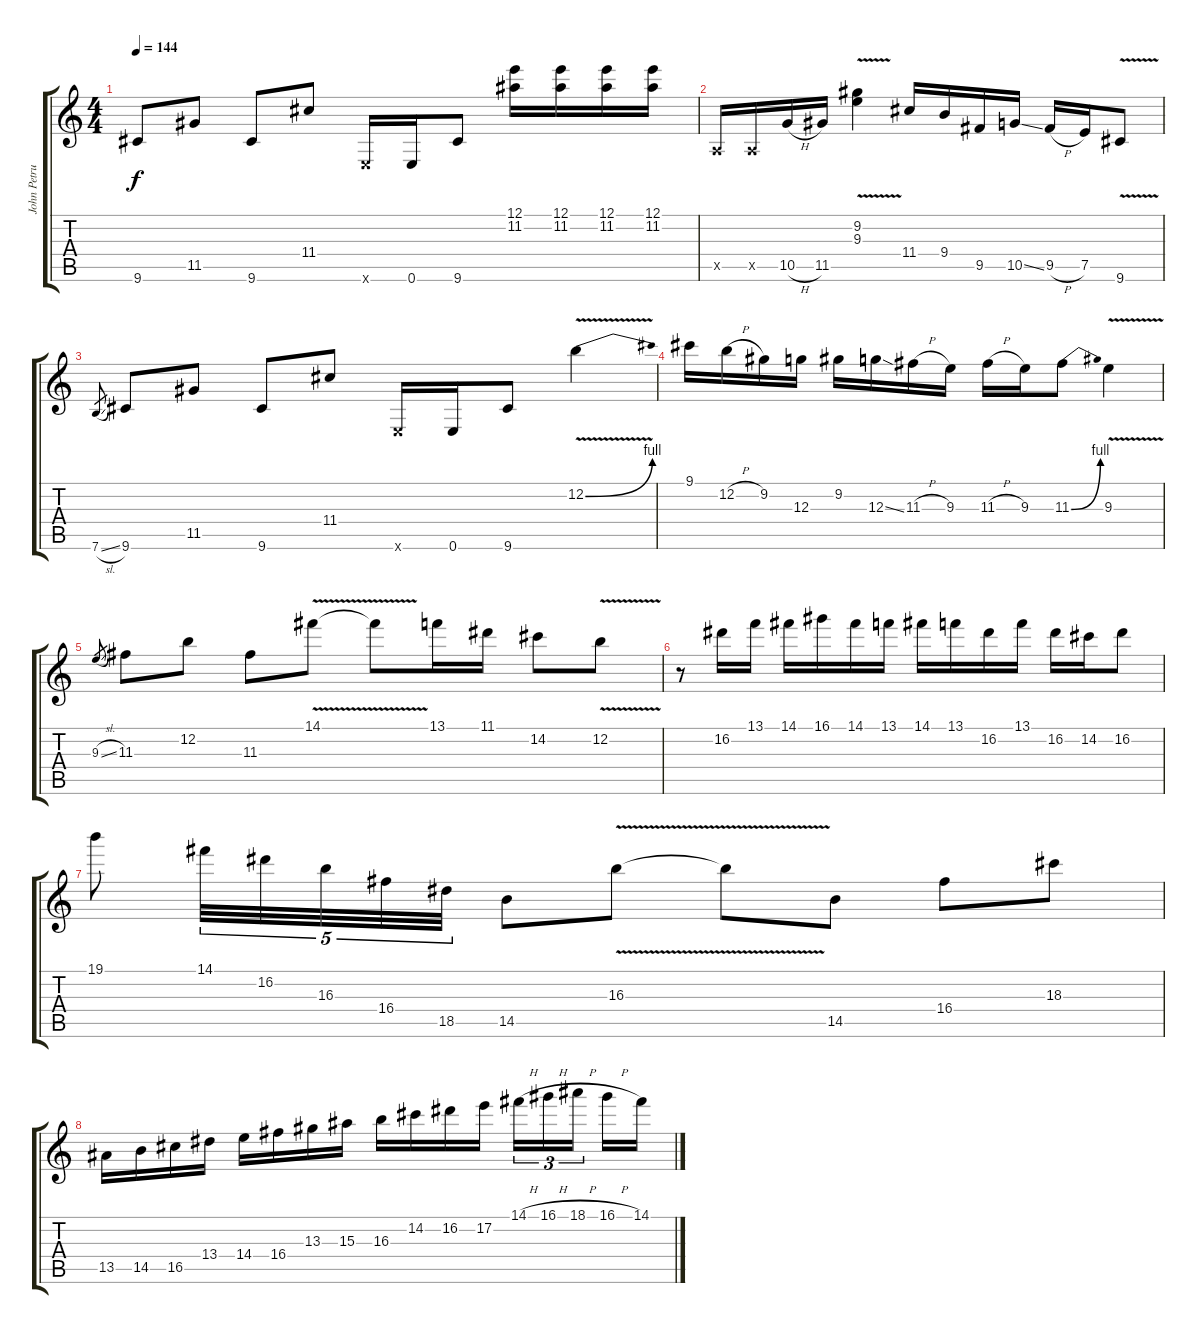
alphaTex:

\track ("John Petrucci - guitar" "John Petru") {instrument distortionguitar}
\staff {score tabs}
\tuning (E4 B3 G3 D3 A2 E2) {hide}
\ts (4 4)
\tempo 144
\clef g2
\ks c
9.6.8{dy f} 11.5.8 9.6.8 11.4.8 0.6{x}.16 0.6.16 9.6.8 (12.1 11.2).16 (12.1 11.2).16 (12.1 11.2).16 (12.1 11.2).16 |
0.5{x}.16 0.5{x}.16 10.5{h}.16 11.5.16 (9.2{v} 9.3{v}).4 11.4.16 9.4.16 9.5.16 10.5{ss}.16 9.5{h}.16 7.5.16 9.6{v}.8 |
7.6{sl}.8{gr} 9.6.8 11.5.8 9.6.8 11.4.8 0.6{x}.16 0.6.16 9.6.8 12.2{be (bend 0 0 60 4) v}.4 |
9.1.16 12.2{h}.16 9.2.16 12.3.16 9.2.16 12.3{ss}.16 11.3{h}.16 9.3.16 11.3{h}.16 9.3.16 11.3{be (bend 0 0 60 4)}.8 9.3{v}.4 |
9.3{sl}.8{gr} 11.3.8 12.2.8 11.3.8 14.1{v}.8 14.1{t}.8 13.1.16 11.1.16 14.2.8 12.2{v}.8 |
r.8 16.2.16 13.1.16 14.1.16 16.1.16 14.1.16 13.1.16 14.1.16 13.1.16 16.2.16 13.1.16 16.2.16 14.2.16 16.2.8 |
19.1.8 14.1.32{tu (5 4)} 16.2.32{tu (5 4)} 16.3.32{tu (5 4)} 16.4.32{tu (5 4)} 18.5.32{tu (5 4)} 14.5.8 16.3{v}.8 16.3{t}.8 14.5.8 16.4.8 18.3.8 |
13.5.16 14.5.16 16.5.16 13.4.16 14.4.16 16.4.16 13.3.16 15.3.16 16.3.16 14.2.16 16.2.16 17.2.16 14.1{h}.16{tu (3 2)} 16.1{h}.16{tu (3 2)} 18.1{h}.16{tu (3 2)} 16.1{h}.16 14.1.16
